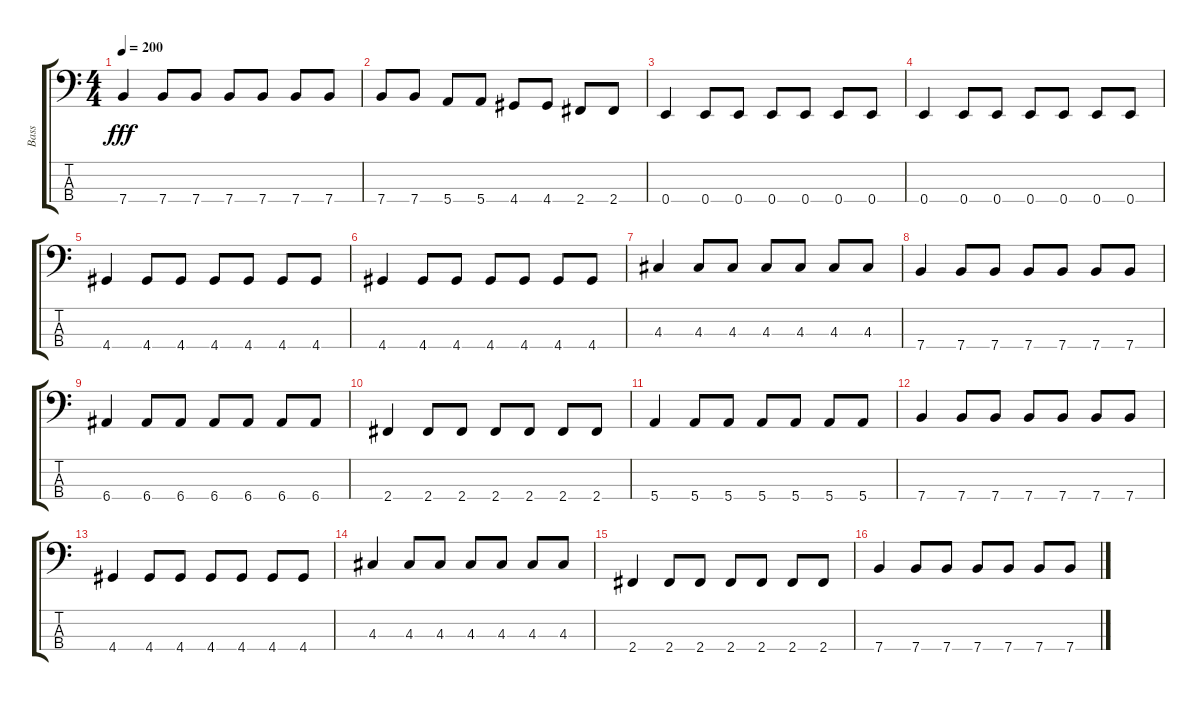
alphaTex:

\track ("Bass" "Bass") {instrument electricbassfinger}
\staff {score tabs}
\tuning (G2 D2 A1 E1) {hide}
\ts (4 4)
\tempo 200
\clef f4
\ks c
7.4.4{dy fff} 7.4.8 7.4.8 7.4.8 7.4.8 7.4.8 7.4.8 |
7.4.8 7.4.8 5.4.8 5.4.8 4.4.8 4.4.8 2.4.8 2.4.8 |
0.4.4 0.4.8 0.4.8 0.4.8 0.4.8 0.4.8 0.4.8 |
0.4.4 0.4.8 0.4.8 0.4.8 0.4.8 0.4.8 0.4.8 |
4.4.4 4.4.8 4.4.8 4.4.8 4.4.8 4.4.8 4.4.8 |
4.4.4 4.4.8 4.4.8 4.4.8 4.4.8 4.4.8 4.4.8 |
4.3.4 4.3.8 4.3.8 4.3.8 4.3.8 4.3.8 4.3.8 |
7.4.4 7.4.8 7.4.8 7.4.8 7.4.8 7.4.8 7.4.8 |
6.4.4 6.4.8 6.4.8 6.4.8 6.4.8 6.4.8 6.4.8 |
2.4.4 2.4.8 2.4.8 2.4.8 2.4.8 2.4.8 2.4.8 |
5.4.4 5.4.8 5.4.8 5.4.8 5.4.8 5.4.8 5.4.8 |
7.4.4 7.4.8 7.4.8 7.4.8 7.4.8 7.4.8 7.4.8 |
4.4.4 4.4.8 4.4.8 4.4.8 4.4.8 4.4.8 4.4.8 |
4.3.4 4.3.8 4.3.8 4.3.8 4.3.8 4.3.8 4.3.8 |
2.4.4 2.4.8 2.4.8 2.4.8 2.4.8 2.4.8 2.4.8 |
7.4.4 7.4.8 7.4.8 7.4.8 7.4.8 7.4.8 7.4.8
